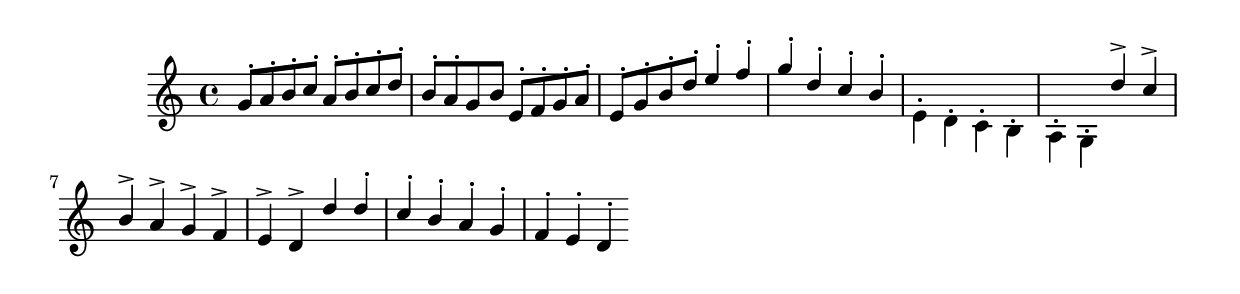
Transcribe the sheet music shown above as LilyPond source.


\version "2.19.21"

\header{

  texidoc=" Some scripts must have quantized postions. VErtical
 position descend monotonously for a descending scale.  The staccato
 dot is close to the notehead. If the head is in a space, then the dot
 is in the space next to it.  "

}

\layout {
  ragged-right = ##t
}

{
  \new Voice \relative { 
    \voiceOne
    g'8-. a-. b-. c-. 
    a-. b-. c-. d-. 
    b8[-. a-. g b] 
    e,-. f-. g-. a-. 
    e-. g-. b-. d-.
  }
  \context Voice {
    \relative {
      e''4-. f-. g-. d-. c-. b-.
      \stemDown
      e,-. d-. c-. b-. a-. g-.    
    }
    \relative {
      \stemUp		 
      d''-> c-> b-> a-> g-> f-> e-> d->
      d'
      d-. c-. b-. a-. g-. f-. e-. d-. 
    }  
  }
}
